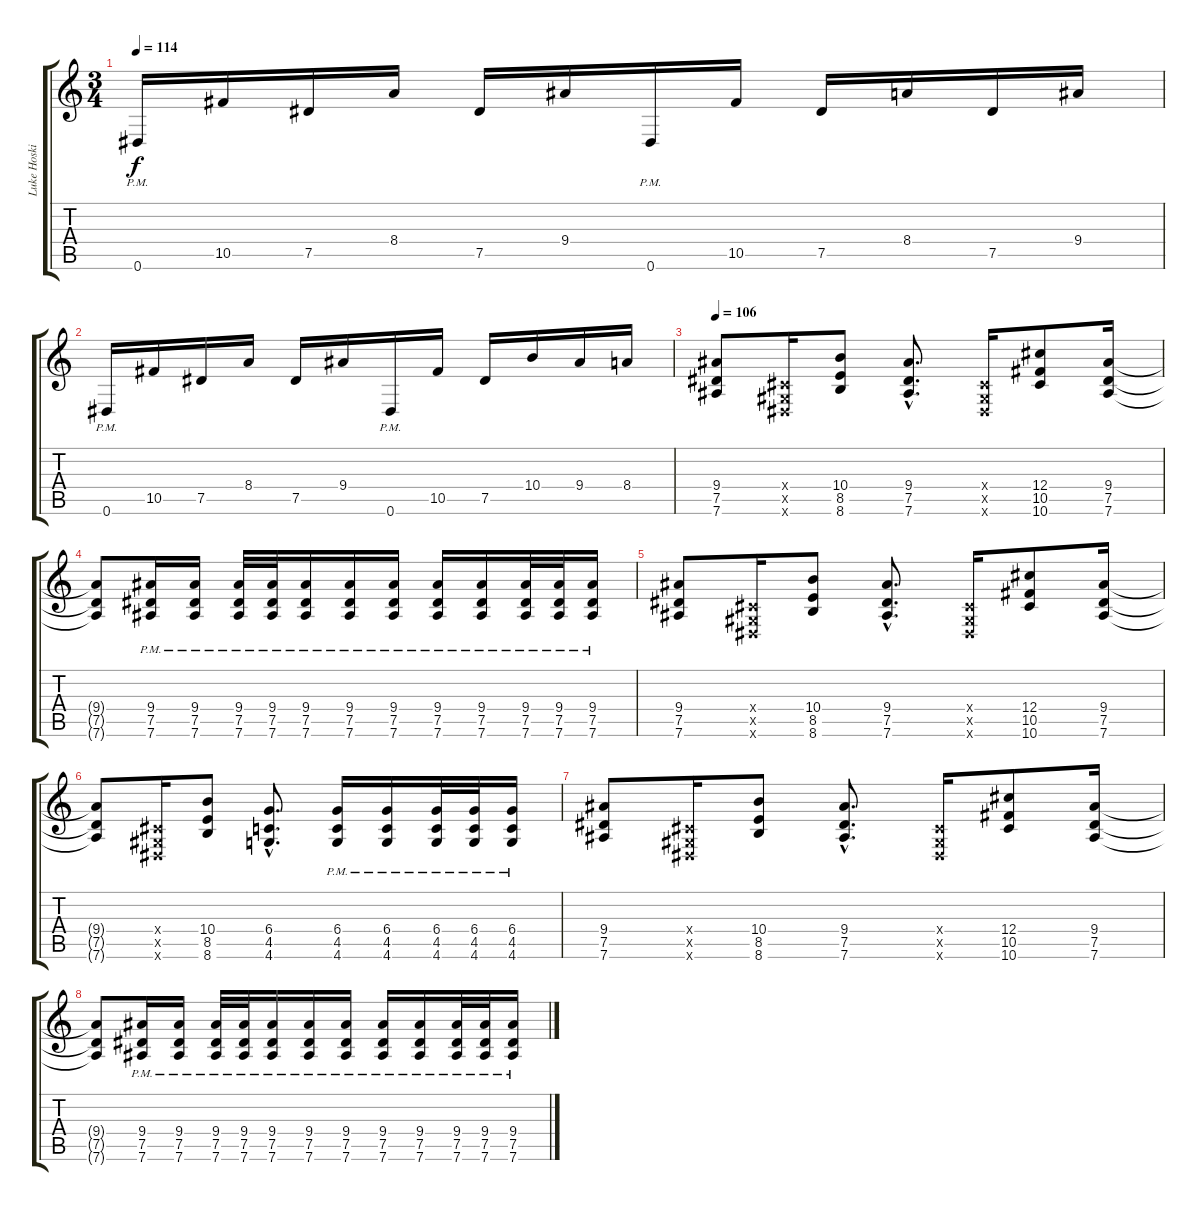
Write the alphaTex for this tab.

\track ("Luke Hoskin" "Luke Hoski") {instrument overdrivenguitar}
\staff {score tabs}
\tuning (Eb4 Bb3 Gb3 Db3 Ab2 Eb2) {hide}
\ts (3 4)
\tempo 114
\clef g2
\ks c
0.6{pm}.16{dy f} 10.5.16 7.5.16 8.4.16 7.5.16 9.4.16 0.6{pm}.16 10.5.16 7.5.16 8.4.16 7.5.16 9.4.16 |
0.6{pm}.16 10.5.16 7.5.16 8.4.16 7.5.16 9.4.16 0.6{pm}.16 10.5.16 7.5.16 10.4.16 9.4.16 8.4.16 |
\tempo 106
(9.4 7.5 7.6).8{volume 16} (0.4{x} 0.5{x} 0.6{x}).16 (10.4 8.5 8.6).8 (9.4{hac} 7.5{hac} 7.6{hac}).8{d} (0.4{x} 0.5{x} 0.6{x}).16 (12.4 10.5 10.6).8 (9.4 7.5 7.6).16 |
(9.4{t} 7.5{t} 7.6{t}).8 (9.4{pm} 7.5{pm} 7.6{pm}).16 (9.4{pm} 7.5{pm} 7.6{pm}).16 (9.4{pm} 7.5{pm} 7.6{pm}).32 (9.4{pm} 7.5{pm} 7.6{pm}).32 (9.4{pm} 7.5{pm} 7.6{pm}).16 (9.4{pm} 7.5{pm} 7.6{pm}).16 (9.4{pm} 7.5{pm} 7.6{pm}).16 (9.4{pm} 7.5{pm} 7.6{pm}).16 (9.4{pm} 7.5{pm} 7.6{pm}).16 (9.4{pm} 7.5{pm} 7.6{pm}).32 (9.4{pm} 7.5{pm} 7.6{pm}).32 (9.4{pm} 7.5{pm} 7.6{pm}).16 |
(9.4 7.5 7.6).8 (0.4{x} 0.5{x} 0.6{x}).16 (10.4 8.5 8.6).8 (9.4{hac} 7.5{hac} 7.6{hac}).8{d} (0.4{x} 0.5{x} 0.6{x}).16 (12.4 10.5 10.6).8 (9.4 7.5 7.6).16 |
(9.4{t} 7.5{t} 7.6{t}).8 (0.4{x} 0.5{x} 0.6{x}).16 (10.4 8.5 8.6).8 (6.4{hac} 4.5{hac} 4.6{hac}).8{d} (6.4{pm} 4.5{pm} 4.6{pm}).16 (6.4{pm} 4.5{pm} 4.6{pm}).16 (6.4{pm} 4.5{pm} 4.6{pm}).32 (6.4{pm} 4.5{pm} 4.6{pm}).32 (6.4{pm} 4.5{pm} 4.6{pm}).16 |
(9.4 7.5 7.6).8 (0.4{x} 0.5{x} 0.6{x}).16 (10.4 8.5 8.6).8 (9.4{hac} 7.5{hac} 7.6{hac}).8{d} (0.4{x} 0.5{x} 0.6{x}).16 (12.4 10.5 10.6).8 (9.4 7.5 7.6).16 |
(9.4{t} 7.5{t} 7.6{t}).8 (9.4{pm} 7.5{pm} 7.6{pm}).16 (9.4{pm} 7.5{pm} 7.6{pm}).16 (9.4{pm} 7.5{pm} 7.6{pm}).32 (9.4{pm} 7.5{pm} 7.6{pm}).32 (9.4{pm} 7.5{pm} 7.6{pm}).16 (9.4{pm} 7.5{pm} 7.6{pm}).16 (9.4{pm} 7.5{pm} 7.6{pm}).16 (9.4{pm} 7.5{pm} 7.6{pm}).16 (9.4{pm} 7.5{pm} 7.6{pm}).16 (9.4{pm} 7.5{pm} 7.6{pm}).32 (9.4{pm} 7.5{pm} 7.6{pm}).32 (9.4{pm} 7.5{pm} 7.6{pm}).16
